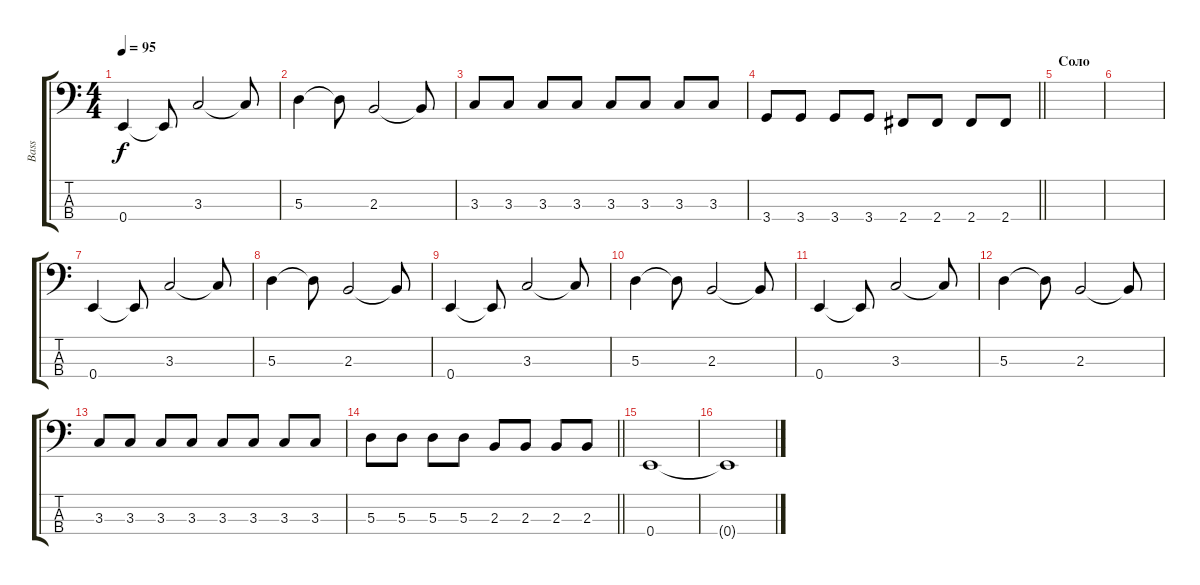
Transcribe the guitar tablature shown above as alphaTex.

\track ("Bass" "Bass") {instrument electricbassfinger}
\staff {score tabs}
\tuning (G2 D2 A1 E1) {hide}
\ts (4 4)
\tempo 95
\clef f4
\ks c
0.4.4{dy f} 0.4{t}.8 3.3.2 3.3{t}.8 |
5.3.4 5.3{t}.8 2.3.2 2.3{t}.8 |
3.3.8 3.3.8 3.3.8 3.3.8 3.3.8 3.3.8 3.3.8 3.3.8 |
\barLineRight lightlight
3.4.8 3.4.8 3.4.8 3.4.8 2.4.8 2.4.8 2.4.8 2.4.8 |
\section ("" "Соло")
|
|
0.4.4 0.4{t}.8 3.3.2 3.3{t}.8 |
5.3.4 5.3{t}.8 2.3.2 2.3{t}.8 |
0.4.4 0.4{t}.8 3.3.2 3.3{t}.8 |
5.3.4 5.3{t}.8 2.3.2 2.3{t}.8 |
0.4.4 0.4{t}.8 3.3.2 3.3{t}.8 |
5.3.4 5.3{t}.8 2.3.2 2.3{t}.8 |
3.3.8 3.3.8 3.3.8 3.3.8 3.3.8 3.3.8 3.3.8 3.3.8 |
\barLineRight lightlight
5.3.8 5.3.8 5.3.8 5.3.8 2.3.8 2.3.8 2.3.8 2.3.8 |
0.4.1 |
0.4{t}.1
